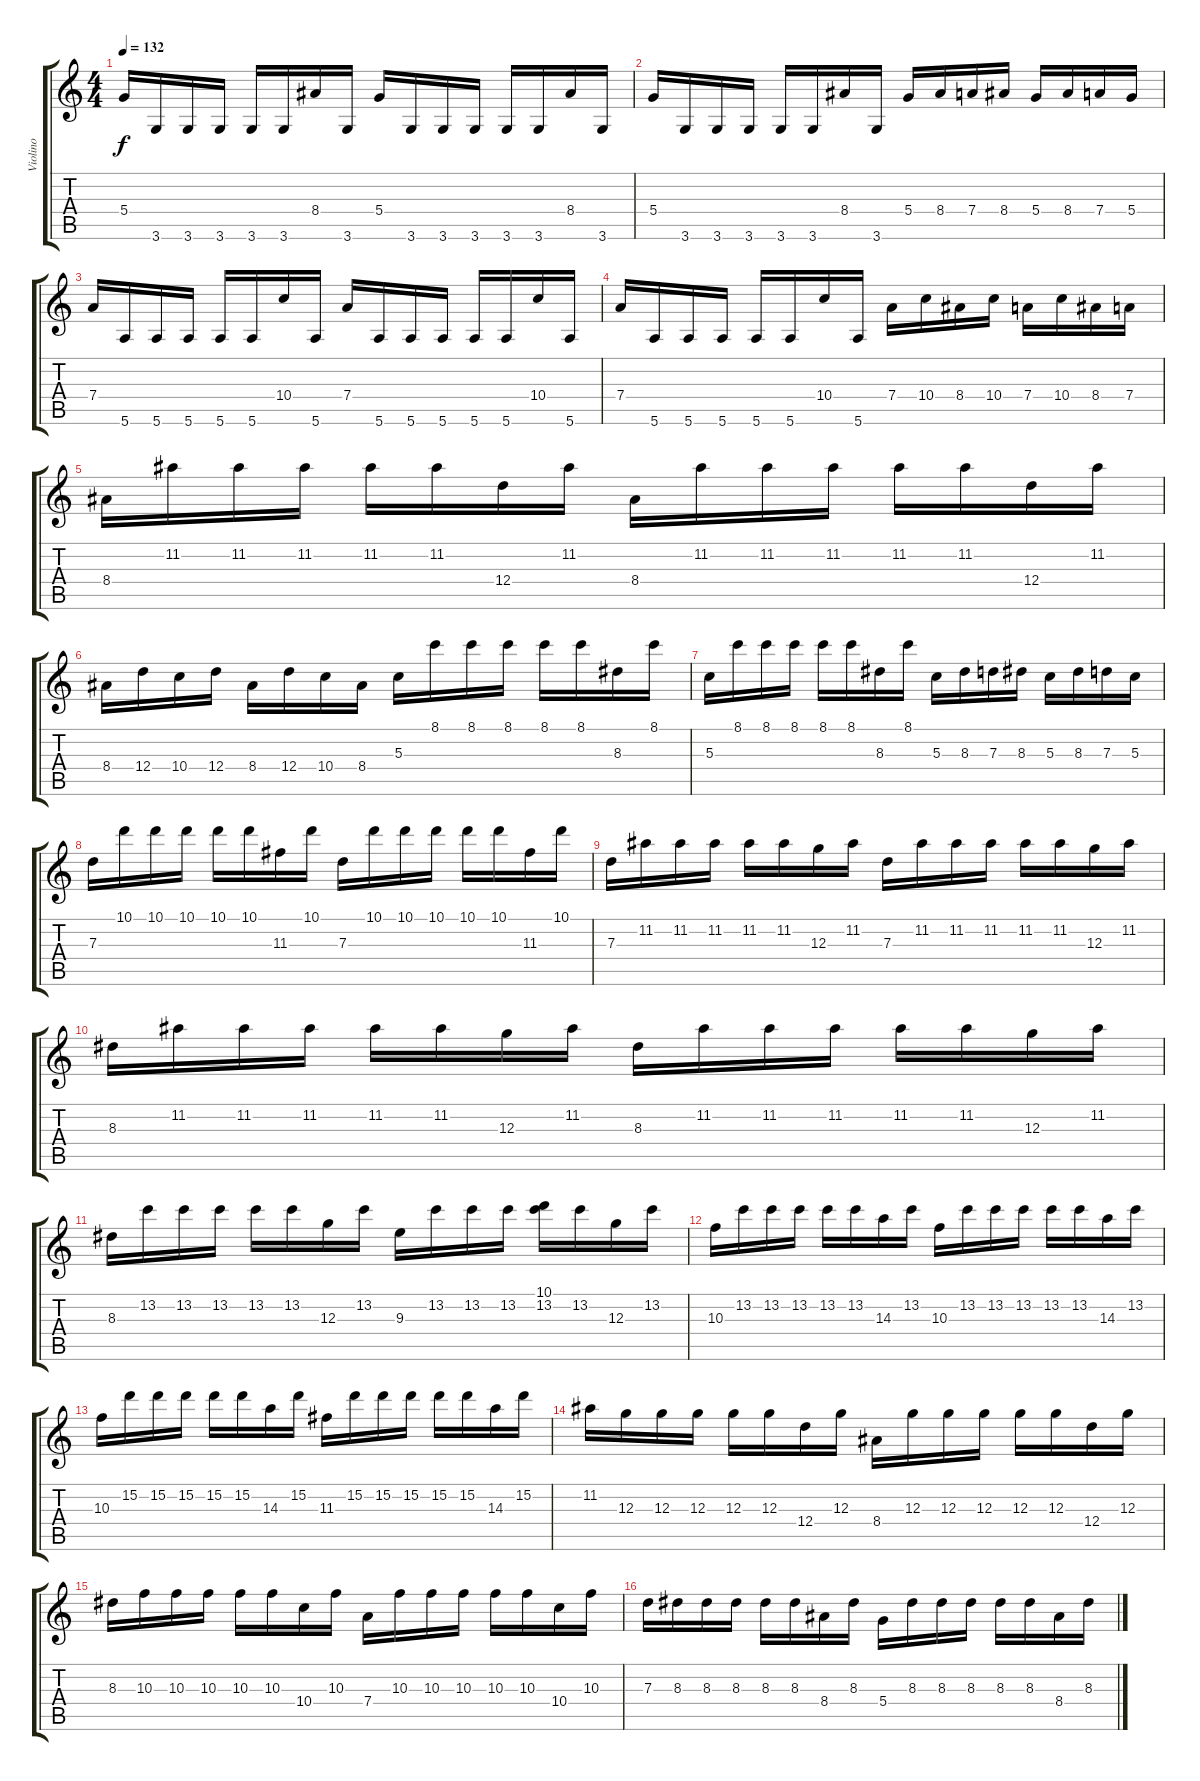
\track ("Violino" "Violino") {instrument distortionguitar}
\staff {score tabs}
\tuning (E4 B3 G3 D3 A2 E2) {hide}
\ts (4 4)
\tempo 132
\clef g2
\ks c
5.4.16{dy f} 3.6.16 3.6.16 3.6.16 3.6.16 3.6.16 8.4.16 3.6.16 5.4.16 3.6.16 3.6.16 3.6.16 3.6.16 3.6.16 8.4.16 3.6.16 |
5.4.16 3.6.16 3.6.16 3.6.16 3.6.16 3.6.16 8.4.16 3.6.16 5.4.16 8.4.16 7.4.16 8.4.16 5.4.16 8.4.16 7.4.16 5.4.16 |
7.4.16 5.6.16 5.6.16 5.6.16 5.6.16 5.6.16 10.4.16 5.6.16 7.4.16 5.6.16 5.6.16 5.6.16 5.6.16 5.6.16 10.4.16 5.6.16 |
7.4.16 5.6.16 5.6.16 5.6.16 5.6.16 5.6.16 10.4.16 5.6.16 7.4.16 10.4.16 8.4.16 10.4.16 7.4.16 10.4.16 8.4.16 7.4.16 |
8.4.16 11.2.16 11.2.16 11.2.16 11.2.16 11.2.16 12.4.16 11.2.16 8.4.16 11.2.16 11.2.16 11.2.16 11.2.16 11.2.16 12.4.16 11.2.16 |
8.4.16 12.4.16 10.4.16 12.4.16 8.4.16 12.4.16 10.4.16 8.4.16 5.3.16 8.1.16 8.1.16 8.1.16 8.1.16 8.1.16 8.3.16 8.1.16 |
5.3.16 8.1.16 8.1.16 8.1.16 8.1.16 8.1.16 8.3.16 8.1.16 5.3.16 8.3.16 7.3.16 8.3.16 5.3.16 8.3.16 7.3.16 5.3.16 |
7.3.16 10.1.16 10.1.16 10.1.16 10.1.16 10.1.16 11.3.16 10.1.16 7.3.16 10.1.16 10.1.16 10.1.16 10.1.16 10.1.16 11.3.16 10.1.16 |
7.3.16 11.2.16 11.2.16 11.2.16 11.2.16 11.2.16 12.3.16 11.2.16 7.3.16 11.2.16 11.2.16 11.2.16 11.2.16 11.2.16 12.3.16 11.2.16 |
8.3.16 11.2.16 11.2.16 11.2.16 11.2.16 11.2.16 12.3.16 11.2.16 8.3.16 11.2.16 11.2.16 11.2.16 11.2.16 11.2.16 12.3.16 11.2.16 |
8.3.16 13.2.16 13.2.16 13.2.16 13.2.16 13.2.16 12.3.16 13.2.16 9.3.16 13.2.16 13.2.16 13.2.16 (10.1 13.2).16 13.2.16 12.3.16 13.2.16 |
10.3.16 13.2.16 13.2.16 13.2.16 13.2.16 13.2.16 14.3.16 13.2.16 10.3.16 13.2.16 13.2.16 13.2.16 13.2.16 13.2.16 14.3.16 13.2.16 |
10.3.16 15.2.16 15.2.16 15.2.16 15.2.16 15.2.16 14.3.16 15.2.16 11.3.16 15.2.16 15.2.16 15.2.16 15.2.16 15.2.16 14.3.16 15.2.16 |
11.2.16 12.3.16 12.3.16 12.3.16 12.3.16 12.3.16 12.4.16 12.3.16 8.4.16 12.3.16 12.3.16 12.3.16 12.3.16 12.3.16 12.4.16 12.3.16 |
8.3.16 10.3.16 10.3.16 10.3.16 10.3.16 10.3.16 10.4.16 10.3.16 7.4.16 10.3.16 10.3.16 10.3.16 10.3.16 10.3.16 10.4.16 10.3.16 |
7.3.16 8.3.16 8.3.16 8.3.16 8.3.16 8.3.16 8.4.16 8.3.16 5.4.16 8.3.16 8.3.16 8.3.16 8.3.16 8.3.16 8.4.16 8.3.16
